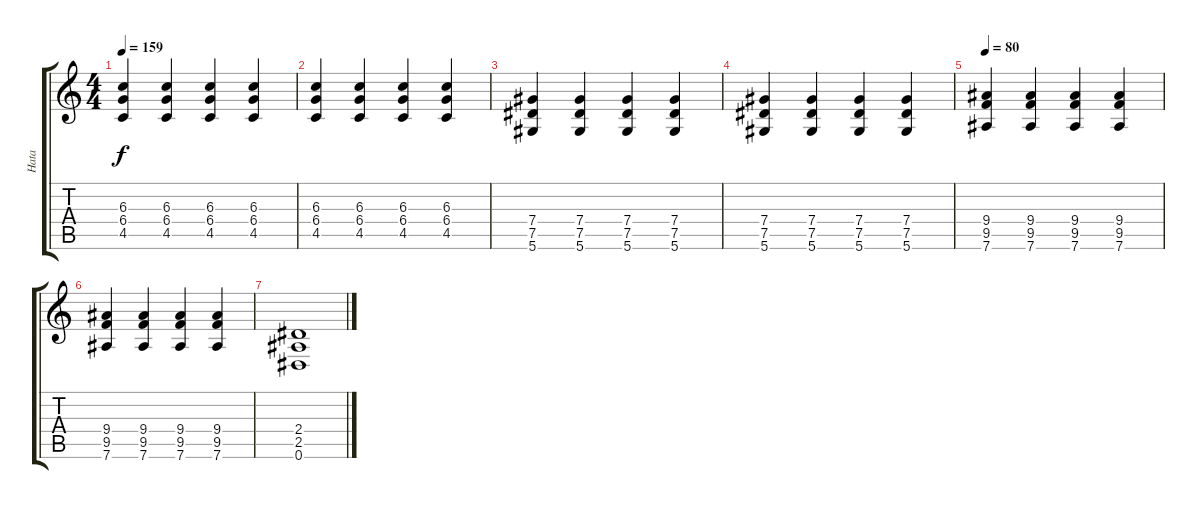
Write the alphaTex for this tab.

\track ("Hata" "Hata") {instrument acousticguitarsteel}
\staff {score tabs}
\tuning (Eb4 Bb3 Gb3 Db3 Ab2 Eb2) {hide}
\ts (4 4)
\tempo 159
\clef g2
\ks c
(6.3 6.4 4.5).4{dy f} (6.3 6.4 4.5).4 (6.3 6.4 4.5).4 (6.3 6.4 4.5).4 |
(6.3 6.4 4.5).4 (6.3 6.4 4.5).4 (6.3 6.4 4.5).4 (6.3 6.4 4.5).4 |
(7.4 7.5 5.6).4 (7.4 7.5 5.6).4 (7.4 7.5 5.6).4 (7.4 7.5 5.6).4 |
(7.4 7.5 5.6).4 (7.4 7.5 5.6).4 (7.4 7.5 5.6).4 (7.4 7.5 5.6).4 |
\tempo 80
(9.4 9.5 7.6).4 (9.4 9.5 7.6).4 (9.4 9.5 7.6).4 (9.4 9.5 7.6).4 |
(9.4 9.5 7.6).4 (9.4 9.5 7.6).4 (9.4 9.5 7.6).4 (9.4 9.5 7.6).4 |
(2.4 2.5 0.6).1
